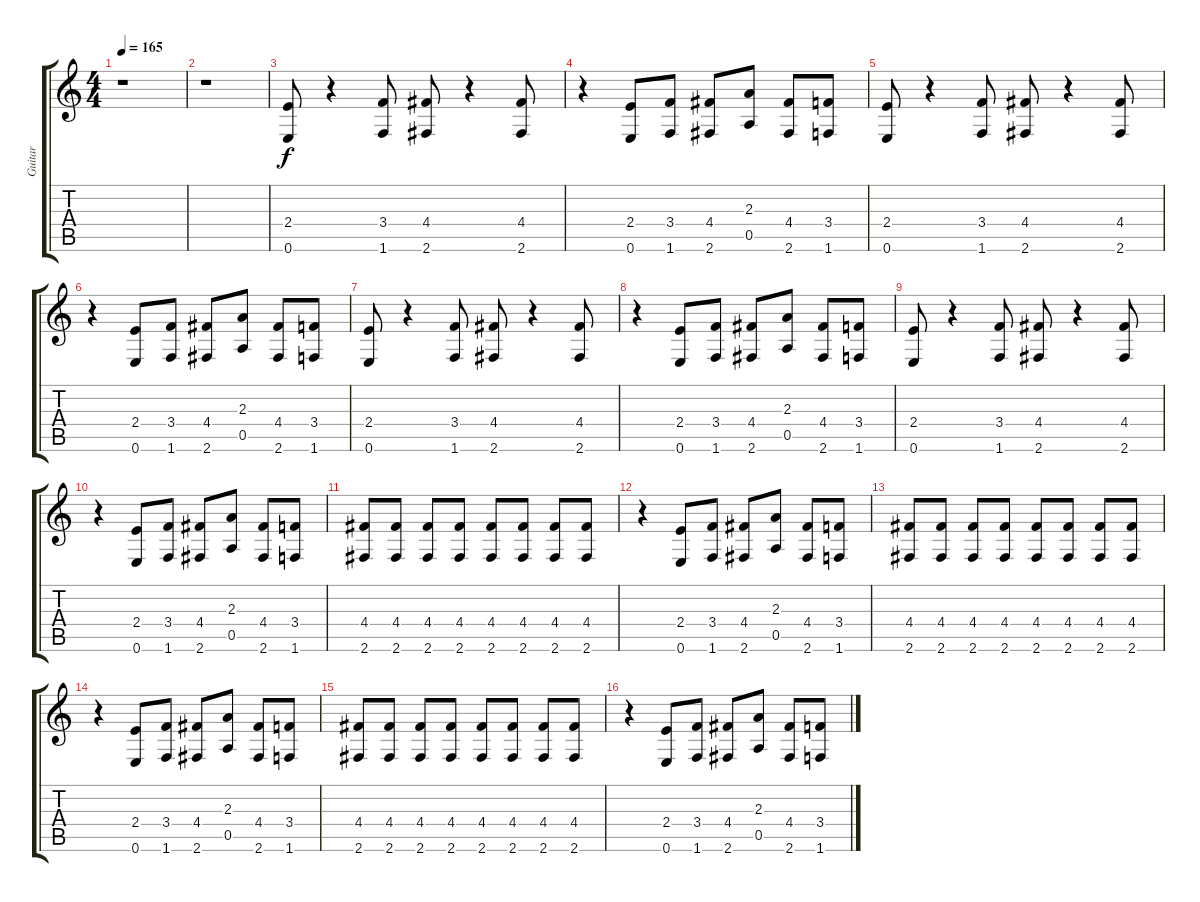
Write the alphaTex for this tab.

\track ("Guitar" "Guitar") {instrument distortionguitar}
\staff {score tabs}
\tuning (E4 B3 G3 D3 A2 E2) {hide}
\ts (4 4)
\tempo 165
\clef g2
\ks c
r.1{dy f} |
r.1 |
(2.4 0.6).8 r.4 (3.4 1.6).8 (4.4 2.6).8 r.4 (4.4 2.6).8 |
r.4 (2.4 0.6).8 (3.4 1.6).8 (4.4 2.6).8 (2.3 0.5).8 (4.4 2.6).8 (3.4 1.6).8 |
(2.4 0.6).8 r.4 (3.4 1.6).8 (4.4 2.6).8 r.4 (4.4 2.6).8 |
r.4 (2.4 0.6).8 (3.4 1.6).8 (4.4 2.6).8 (2.3 0.5).8 (4.4 2.6).8 (3.4 1.6).8 |
(2.4 0.6).8 r.4 (3.4 1.6).8 (4.4 2.6).8 r.4 (4.4 2.6).8 |
r.4 (2.4 0.6).8 (3.4 1.6).8 (4.4 2.6).8 (2.3 0.5).8 (4.4 2.6).8 (3.4 1.6).8 |
(2.4 0.6).8 r.4 (3.4 1.6).8 (4.4 2.6).8 r.4 (4.4 2.6).8 |
r.4 (2.4 0.6).8 (3.4 1.6).8 (4.4 2.6).8 (2.3 0.5).8 (4.4 2.6).8 (3.4 1.6).8 |
(4.4 2.6).8 (4.4 2.6).8 (4.4 2.6).8 (4.4 2.6).8 (4.4 2.6).8 (4.4 2.6).8 (4.4 2.6).8 (4.4 2.6).8 |
r.4 (2.4 0.6).8 (3.4 1.6).8 (4.4 2.6).8 (2.3 0.5).8 (4.4 2.6).8 (3.4 1.6).8 |
(4.4 2.6).8 (4.4 2.6).8 (4.4 2.6).8 (4.4 2.6).8 (4.4 2.6).8 (4.4 2.6).8 (4.4 2.6).8 (4.4 2.6).8 |
r.4 (2.4 0.6).8 (3.4 1.6).8 (4.4 2.6).8 (2.3 0.5).8 (4.4 2.6).8 (3.4 1.6).8 |
(4.4 2.6).8 (4.4 2.6).8 (4.4 2.6).8 (4.4 2.6).8 (4.4 2.6).8 (4.4 2.6).8 (4.4 2.6).8 (4.4 2.6).8 |
r.4 (2.4 0.6).8 (3.4 1.6).8 (4.4 2.6).8 (2.3 0.5).8 (4.4 2.6).8 (3.4 1.6).8
